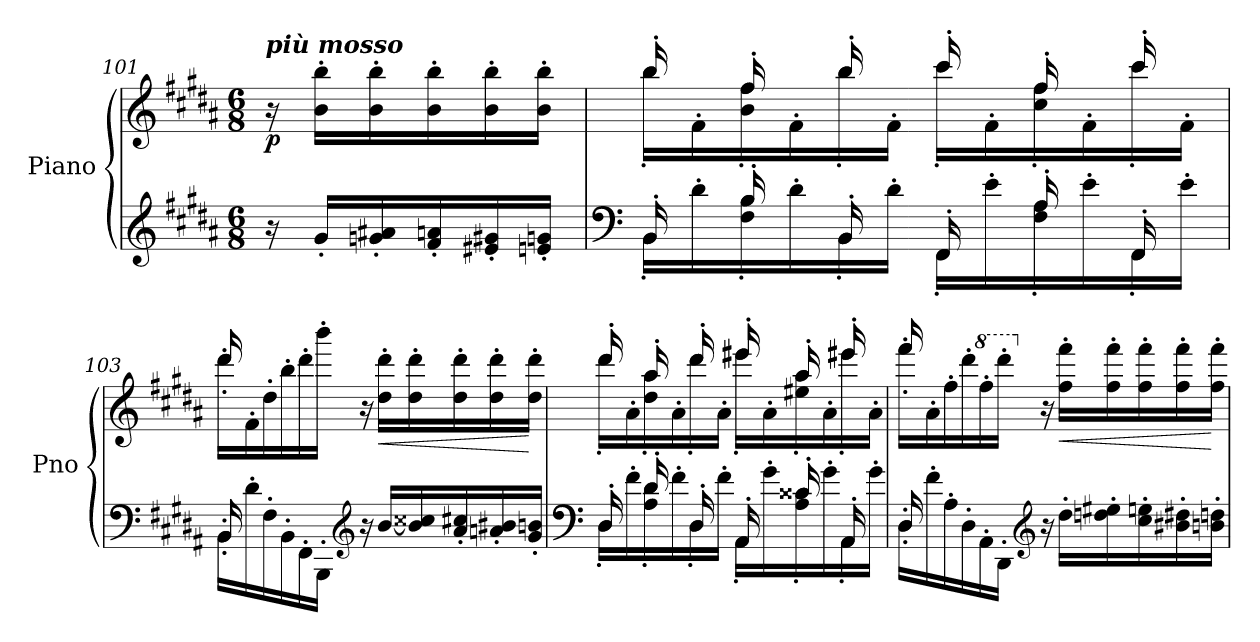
**kern	**kern	**dynam
*part1	*part1	*part1
*staff2	*staff1	*staff1/2
*I"Piano	*	*
*I'Pno	*	*
!!LO:LB:g=z
*clefG2	*clefG2	*
*k[f#c#g#d#a#]	*k[f#c#g#d#a#]	*
*M6/8	*M6/8	*
=101	=101	=101
!	!LO:TX:a:Bi:t=più mosso	!
!	!	!LO:DY:b
16r	16r	p
16g#'/LL	16b\' 16bb\'LL	.
16gn/' 16a#X/'	16b\' 16bb\'	.
16f#/' 16an/'	16b\' 16bb\'	.
16e#X/' 16g#X/'	16b\' 16bb\'	.
16en/' 16gn/'JJ	16b\' 16bb\'JJ	.
=102	=102	=102
*clefF4	*	*
*^	*^	*
16BB'/	16BB'\LL	16bb'/	16bb'\LL	.
16ryy	16d#'\	16ryy	16f#'\	.
16B'/	16F#\' 16B\'	16ff#'/	16b\' 16ff#\'	.
16ryy	16d#'\	16ryy	16f#'\	.
16BB'/	16BB'\	16bb'/	16bb'\	.
16ryy	16d#'\JJ	16ryy	16f#'\JJ	.
16FF#'/	16FF#'\LL	16ccc#'/	16ccc#'\LL	.
16ryy	16e'\	16ryy	16f#'\	.
16A#'/	16F#\' 16A#\'	16ff#'/	16cc#\' 16ff#\'	.
16ryy	16e'\	16ryy	16f#'\	.
16FF#'/	16FF#'\	16ccc#'/	16ccc#'\	.
16ryy	16e'\JJ	16ryy	16f#'\JJ	.
=103	=103	=103	=103	=103
16BB'\LL	16BB'/	16ddd#'\LL	16ddd#'/	.
16d#'\	2ryy	16f#'\	2ryy	.
16F#'\	.	16dd#'\	.	.
16BB'\	.	16bb'\	.	.
16FF#'\	.	16ddd#'\	.	.
16BBB'\JJ	.	16bbb'\JJ	.	.
*clefG2	*	*	*	*
16r	.	16r	.	.
!	!	!	!	!LO:HP:b
[16b/LL	.	16dd#\' 16ddd#\'LL	.	<
16b/] 16cc##X/	.	16dd#\' 16ddd#\'	.	.
16a#/' 16cc#X/'	8.ryy	16dd#\' 16ddd#\'	8.ryy	.
16an/' 16b#X/'	.	16dd#\' 16ddd#\'	.	.
16g#/' 16bn/'JJ	.	16dd#\' 16ddd#\'JJ	.	[
!!LO:LB:g=z	!!
=104	=104	=104	=104	=104
*clefF4	*	*	*	*
16D#'/	16D#'\LL	16ddd#'/	16ddd#'\LL	.
16ryy	16f#'\	16ryy	16a#'\	.
16d#'/	16A#\' 16d#\'	16aa#'/	16dd#\' 16aa#\'	.
16ryy	16f#'\	16ryy	16a#'\	.
16D#'/	16D#'\	16ddd#'/	16ddd#'\	.
16ryy	16f#'\JJ	16ryy	16a#'\JJ	.
16AA#'/	16AA#'\LL	16eee#X'/	16eee#X'\LL	.
16ryy	16g#'\	16ryy	16a#'\	.
16c##X'/	16A#\' 16c##\'	16aa#'/	16ee#X\' 16aa#\'	.
16ryy	16g#'\	16ryy	16a#'\	.
16AA#'/	16AA#'\	16eee#X'/	16eee#X'\	.
16ryy	16g#'\JJ	16ryy	16a#'\JJ	.
=105	=105	=105	=105	=105
16D#'\LL	16D#'/	16fff#'\LL	16fff#'/	.
16f#'\	2ryy	16a#'\	2ryy	.
16A#'\	.	16ff#'\	.	.
16D#'\	.	16ddd#'\	.	.
*	*	*8va	*	*
16AA#'\	.	16fff#'\	.	.
16DD#'\JJ	.	16dddd#'\JJ	.	.
*clefG2	*	*	*	*
*	*	*X8va	*	*
16r	.	16r	.	.
!	!	!	!	!LO:HP:b
16dd#'\LL	.	16ff#\' 16fff#\'LL	.	<
16ddn\' 16ee#X\'	.	16ff#\' 16fff#\'	.	.
16cc#\' 16een\'	8.ryy	16ff#\' 16fff#\'	8.ryy	.
16b#X\' 16dd#X\'	.	16ff#\' 16fff#\'	.	.
16bn\' 16ddn\'JJ	.	16ff#\' 16fff#\'JJ	.	[
*v	*v	*	*	*
*	*v	*v	*
=	=	=
*-	*-	*-
